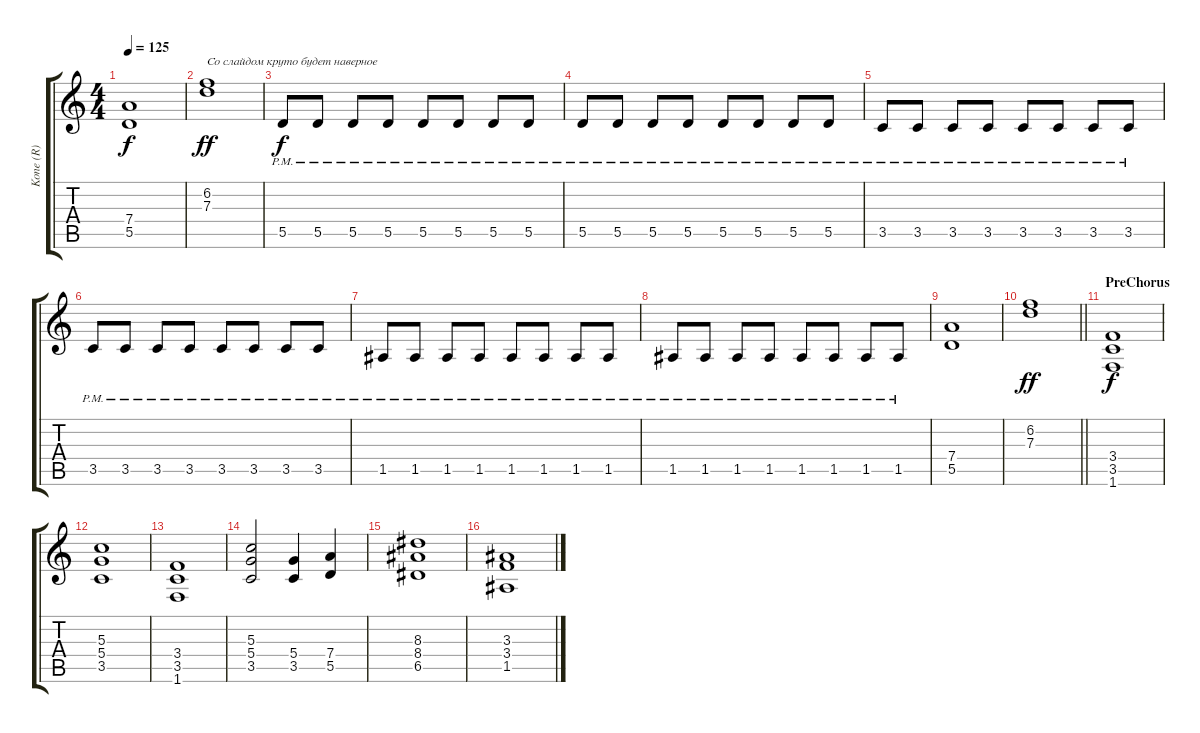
\track ("Kone (R)" "Kone (R)") {instrument distortionguitar}
\staff {score tabs}
\tuning (E4 B3 G3 D3 A2 E2) {hide}
\ts (4 4)
\tempo 125
\clef g2
\ks c
(7.4 5.5).1{dy f} |
(6.2 7.3).1{txt "Со слайдом круто будет наверное" dy ff} |
5.5{pm}.8{dy f} 5.5{pm}.8 5.5{pm}.8 5.5{pm}.8 5.5{pm}.8 5.5{pm}.8 5.5{pm}.8 5.5{pm}.8 |
5.5{pm}.8 5.5{pm}.8 5.5{pm}.8 5.5{pm}.8 5.5{pm}.8 5.5{pm}.8 5.5{pm}.8 5.5{pm}.8 |
3.5{pm}.8 3.5{pm}.8 3.5{pm}.8 3.5{pm}.8 3.5{pm}.8 3.5{pm}.8 3.5{pm}.8 3.5{pm}.8 |
3.5{pm}.8 3.5{pm}.8 3.5{pm}.8 3.5{pm}.8 3.5{pm}.8 3.5{pm}.8 3.5{pm}.8 3.5{pm}.8 |
1.5{pm}.8 1.5{pm}.8 1.5{pm}.8 1.5{pm}.8 1.5{pm}.8 1.5{pm}.8 1.5{pm}.8 1.5{pm}.8 |
1.5{pm}.8 1.5{pm}.8 1.5{pm}.8 1.5{pm}.8 1.5{pm}.8 1.5{pm}.8 1.5{pm}.8 1.5{pm}.8 |
(7.4 5.5).1 |
\barLineRight lightlight
(6.2 7.3).1{dy ff} |
\section ("" "PreChorus ")
(3.4 3.5 1.6).1{dy f} |
(5.3 5.4 3.5).1 |
(3.4 3.5 1.6).1 |
(5.3 5.4 3.5).2 (5.4 3.5).4 (7.4 5.5).4 |
(8.3 8.4 6.5).1 |
(3.3 3.4 1.5).1
